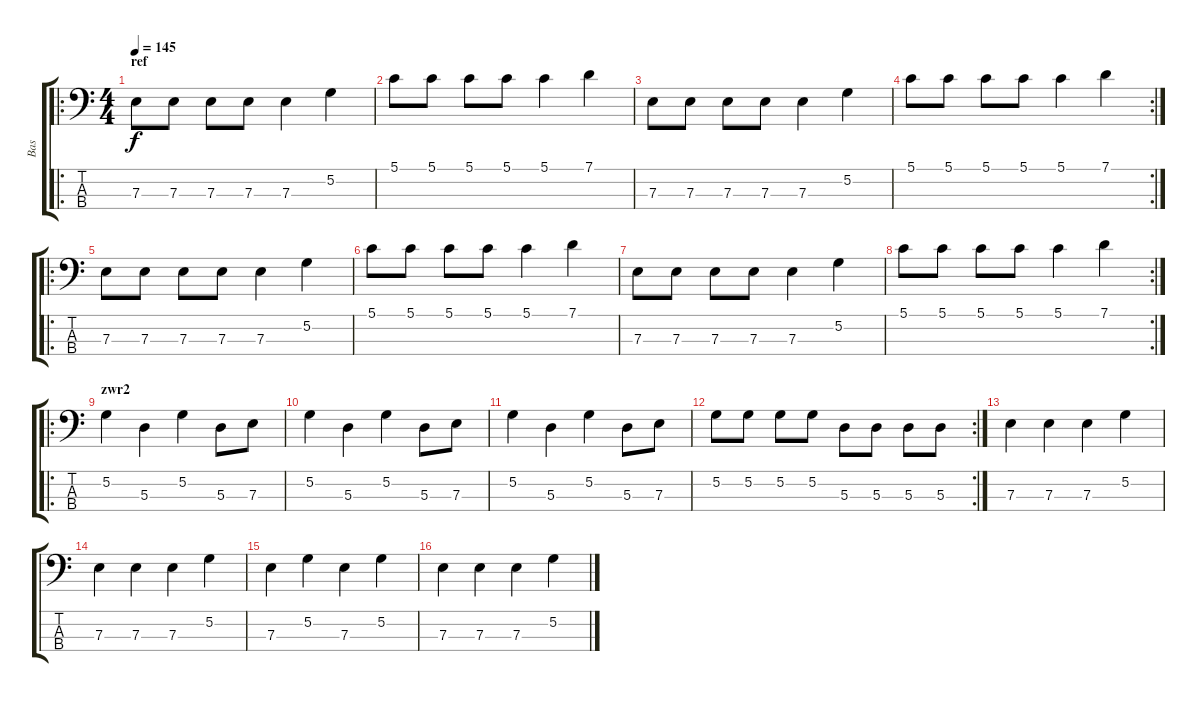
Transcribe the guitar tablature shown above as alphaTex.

\track ("Bas" "Bas") {instrument electricbasspick}
\staff {score tabs}
\tuning (G2 D2 A1 E1) {hide}
\ro
\ts (4 4)
\section ("" "ref")
\tempo 145
\clef f4
\ks c
7.3.8{dy f} 7.3.8 7.3.8 7.3.8 7.3.4 5.2.4 |
5.1.8 5.1.8 5.1.8 5.1.8 5.1.4 7.1.4 |
7.3.8 7.3.8 7.3.8 7.3.8 7.3.4 5.2.4 |
\rc 2
5.1.8 5.1.8 5.1.8 5.1.8 5.1.4 7.1.4 |
\ro
7.3.8 7.3.8 7.3.8 7.3.8 7.3.4 5.2.4 |
5.1.8 5.1.8 5.1.8 5.1.8 5.1.4 7.1.4 |
7.3.8 7.3.8 7.3.8 7.3.8 7.3.4 5.2.4 |
\rc 2
5.1.8 5.1.8 5.1.8 5.1.8 5.1.4 7.1.4 |
\ro
\section ("" "zwr2")
5.2.4 5.3.4 5.2.4 5.3.8 7.3.8 |
5.2.4 5.3.4 5.2.4 5.3.8 7.3.8 |
5.2.4 5.3.4 5.2.4 5.3.8 7.3.8 |
\rc 2
5.2.8 5.2.8 5.2.8 5.2.8 5.3.8 5.3.8 5.3.8 5.3.8 |
7.3.4 7.3.4 7.3.4 5.2.4 |
7.3.4 7.3.4 7.3.4 5.2.4 |
7.3.4 5.2.4 7.3.4 5.2.4 |
7.3.4 7.3.4 7.3.4 5.2.4
